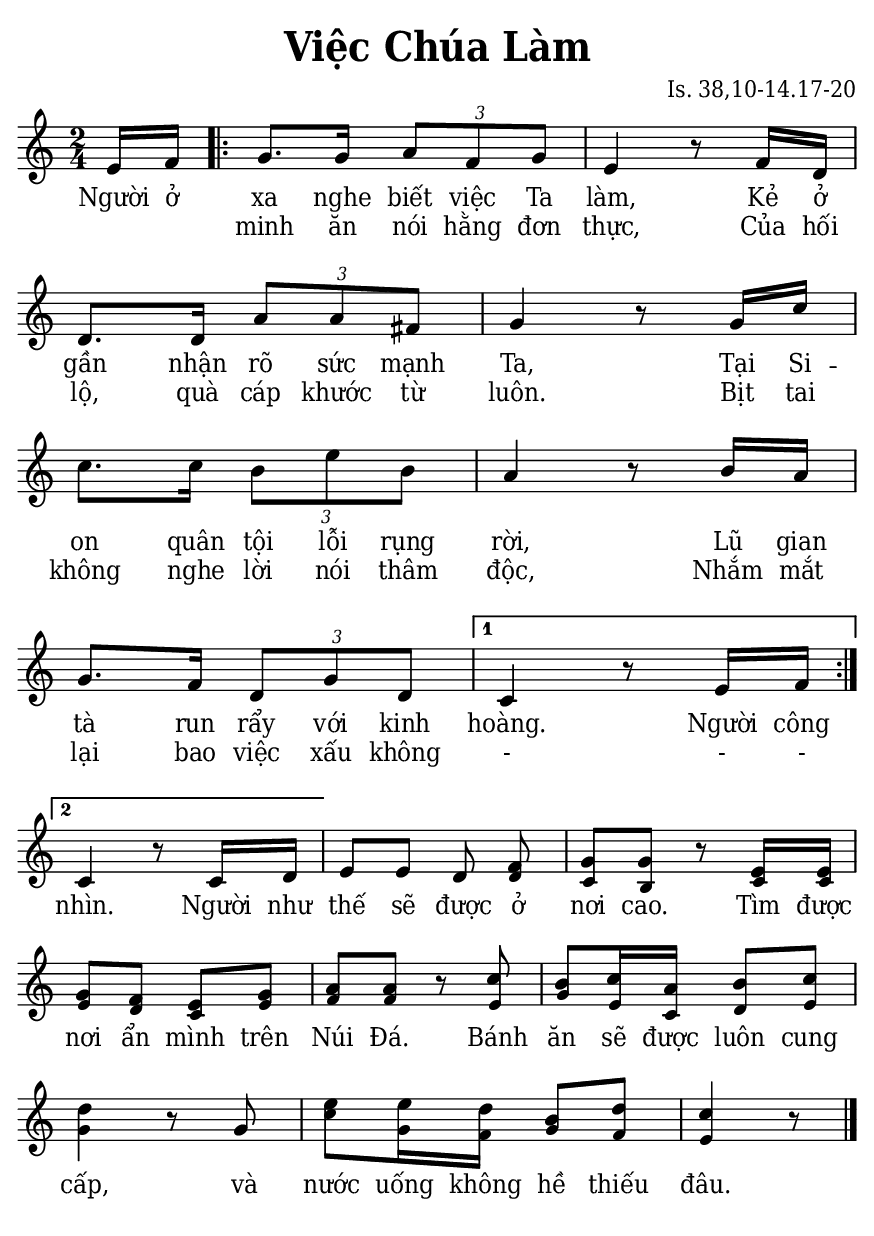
% Cài đặt chung\
\version "2.22.1"
\include "english.ly"

\header {
  title = \markup { \fontsize #1 "Việc Chúa Làm" }
  composer = "Is. 38,10-14.17-20"
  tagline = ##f
}

% Nhạc phiên khúc
nhacPhienKhucSop = \relative c' {
  \partial 8 e16 f \bar ".|:"
  g8. g16 \tuplet 3/2 { a8 f g } |
  e4 r8 f16 d |
  d8. d16 \tuplet 3/2 { a'8 a fs } |
  g4 r8 g16 c |
  c8. c16 \tuplet 3/2 { b8 e b } |
  a4 r8 b16 a |
  g8. f16 \tuplet 3/2 { d8 g d } |
  \set Score.repeatCommands = #'((volta "1"))
  c4 r8 e16 f
  \set Score.repeatCommands = #'((volta #f) (volta "2") end-repeat)
  c4 r8 c16 d
  \set Score.repeatCommands = #'((volta #f))
  e8 e d f |
  g g r e16 e |
  g8 f e g |
  a a r c |
  b c16 a b8 c |
  d4 r8 g, |
  e' e16 d b8 d |
  c4 r8 \bar "|."
}

nhacPhienKhucAlto = \relative c' {
  r8 |
  R2*9
  r4. d8 |
  c b r c16 c |
  e8 d c e |
  f f r e |
  g e16 c d8 e |
  g4 r8 g |
  c g16 f g8 f |
  e4 r8
}

% Lời phiên khúc
loiPhienKhucSop = \lyrics {
  <<
    {
      Người ở xa nghe biết việc Ta làm,
      Kẻ ở gần nhận rõ sức mạnh Ta,
      Tại Si -- on quân tội lỗi rụng rời,
      Lũ gian tà run rẩy với kinh hoàng.
      Người công
    }
    \new Lyrics {
	    \set associatedVoice = "beSop"
	    _ _ minh ăn nói hằng đơn thực,
	    Của hối lộ, quà cáp khước từ luôn.
	    Bịt tai không nghe lời nói thâm độc,
	    Nhắm mắt lại bao việc xấu không - - - nhìn.
	    Người như thế sẽ được ở nơi cao.
	    Tìm được nơi ẩn mình trên Núi Đá.
	    Bánh ăn sẽ được luôn cung cấp,
	    và nước uống không hề thiếu đâu.
    }
  >>
}

% Dàn trang
\paper {
  #(set-paper-size "a5")
  top-margin = 3\mm
  bottom-margin = 3\mm
  left-margin = 3\mm
  right-margin = 3\mm
  indent = #0
  #(define fonts
	 (make-pango-font-tree "Deja Vu Serif Condensed"
	 		       "Deja Vu Serif Condensed"
			       "Deja Vu Serif Condensed"
			       (/ 20 20)))
  print-page-number = ##f
  system-system-spacing = #'((basic-distance . 0.1) (padding . 3))
}

TongNhip = {
  \key c \major \time 2/4
  \set Timing.beamExceptions = #'()
  \set Timing.baseMoment = #(ly:make-moment 1/4)
}

% mã nguồn cho những chức năng chưa hỗ trợ trong phiên bản lilypond hiện tại
% cung cấp bởi cộng đồng lilypond khi gửi email đến lilypond-user@gnu.org
% Đổi kích thước nốt cho bè phụ
notBePhu =
#(define-music-function (font-size music) (number? ly:music?)
   (for-some-music
     (lambda (m)
       (if (music-is-of-type? m 'rhythmic-event)
           (begin
             (set! (ly:music-property m 'tweaks)
                   (cons `(font-size . ,font-size)
                         (ly:music-property m 'tweaks)))
             #t)
           #f))
     music)
   music)
% kết thúc mã nguồn

\score {
  \new ChoirStaff <<
    \new Staff \with {
        \consists "Merge_rests_engraver"
        printPartCombineTexts = ##f
      }
      <<
      \new Voice \TongNhip \partCombine 
        \nhacPhienKhucSop
        \notBePhu -1 { \nhacPhienKhucAlto }
      \new NullVoice = beSop \nhacPhienKhucSop
      \new Lyrics \lyricsto beSop \loiPhienKhucSop
      >>
  >>
  \layout {
    \override Lyrics.LyricSpace.minimum-distance = #1.5
    \override Score.BarNumber.break-visibility = ##(#f #f #f)
    \override Score.SpacingSpanner.uniform-stretching = ##t
  } 
}
